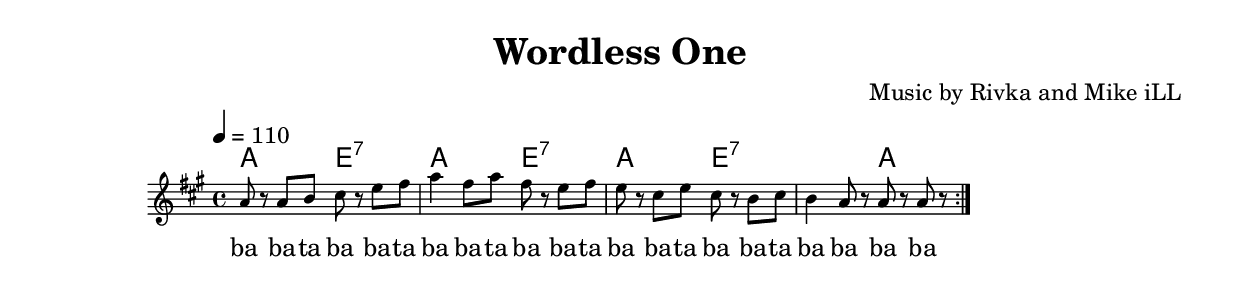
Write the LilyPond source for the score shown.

\version "2.19.45"

\header {
  title = "Wordless One"
  composer = "Music by Rivka and Mike iLL"
  % tagline = "Copyright Rivka and Mike iLL Kilmer Creative Commons Attribution-NonCommercial BMI - Engraving by Lilypond"
}


melody = \relative c'' {
	\tempo 4 = 110
  \clef treble
  \key a \major
  \time 4/4
  \set Score.voltaSpannerDuration = #(ly:make-moment 4/4)
	\new Voice = "words" {
		\repeat volta 2 {
			 \teeny a8 \tiny r a b cis r e fis | a4 fis8 a fis r e fis | e r cis e cis r b cis | b4 a8 r a r a r 
		}
	}
}

text =  \lyricmode {
	ba ba -- ta ba ba -- ta | ba ba -- ta ba ba -- ta |
	ba ba -- ta ba ba -- ta | ba ba ba ba  |
}


twochords = \chordmode { a2 e:7 }
reverse = \chordmode { e:7 a2 }

harmonies = {
	\twochords \twochords \twochords \reverse

}

\score {
  <<
    \new ChordNames {
      \set chordChanges = ##t
      \harmonies
    }
    \new Staff \with { \magnifyStaff #5/7 } {
    	\new Voice = "one" { \melody }
  	}
    \new Lyrics \lyricsto "words" \text
  >>
  \layout { 
   % #(layout-set-staff-size 14)
   }
  \midi { }
}